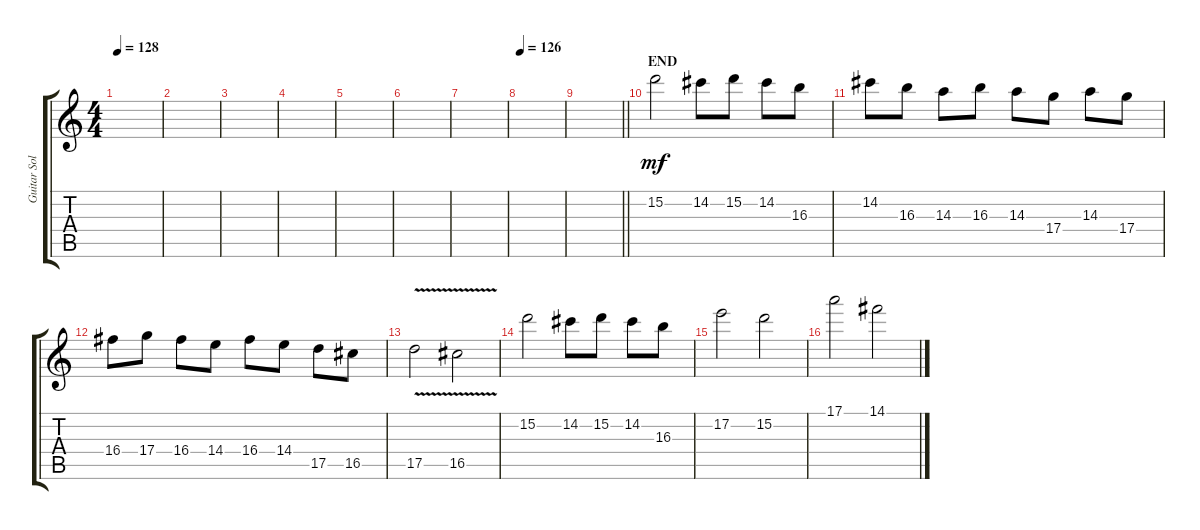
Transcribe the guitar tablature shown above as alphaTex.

\track ("Guitar Solo" "Guitar Sol") {instrument distortionguitar}
\staff {score tabs}
\tuning (E4 B3 G3 D3 A2 E2) {hide}
\ts (4 4)
\tempo 128
\clef g2
\ks c
|
|
|
|
|
|
|
\tempo 126
|
\barLineRight lightlight
|
\section ("" "END")
15.2.2{dy mf} 14.2.8 15.2.8 14.2.8 16.3.8 |
14.2.8 16.3.8 14.3.8 16.3.8 14.3.8 17.4.8 14.3.8 17.4.8 |
16.4.8 17.4.8 16.4.8 14.4.8 16.4.8 14.4.8 17.5.8 16.5.8 |
17.5{v}.2 16.5{v}.2 |
15.2.2 14.2.8 15.2.8 14.2.8 16.3.8 |
17.2.2 15.2.2 |
17.1.2 14.1.2
